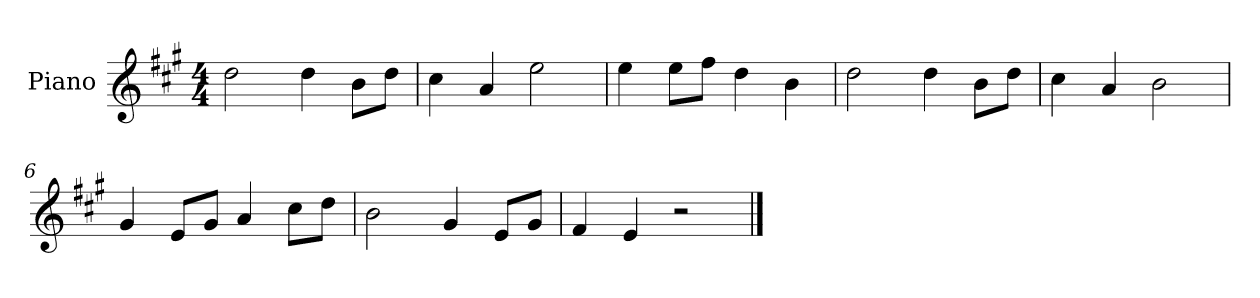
**kern
*part1
*staff1
*I"Piano
*I'P-no
*clefG2
*k[f#c#g#]
*M4/4
*MM90
=1
2dd\
4dd\
8b\L
8dd\J
=2
4cc#\
4a/
2ee\
=3
4ee\
8ee\L
8ff#\J
4dd\
4b\
=4
2dd\
4dd\
8b\L
8dd\J
=5
4cc#\
4a/
2b\
=6
4g#/
8e/L
8g#/J
4a/
8cc#\L
8dd\J
=7
2b\
4g#/
8e/L
8g#/J
=8
4f#/
4e/
2r
==
*-
